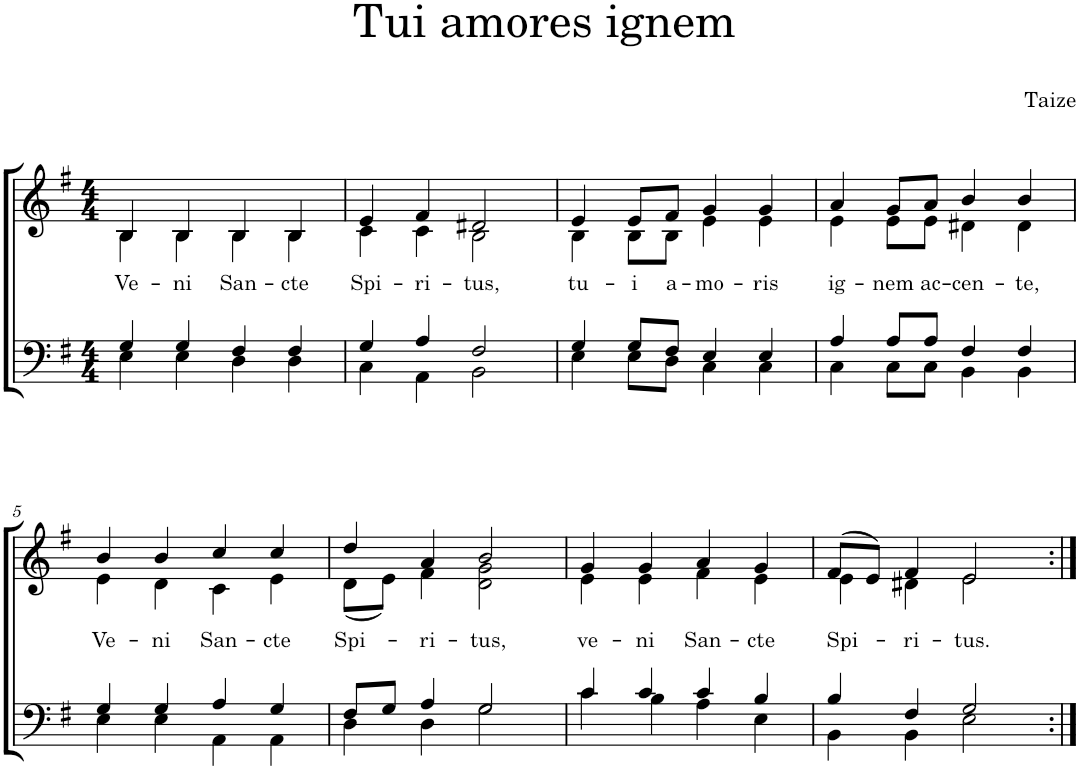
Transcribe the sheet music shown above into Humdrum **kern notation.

**kern	**kern	**text
*part2	*part1	*part1
*staff2	*staff1	*staff1
*I"Piano	*I"Piano	*
*I'Pno	*I'Pno	*
*clefF4	*clefG2	*
*k[f#]	*k[f#]	*
*M4/4	*M4/4	*
=1	=1	=1
*^	*	*
!	!	!	!LO:LY:b
*	*	*^	*
4G/	4E\	4B/	4B\	Ve-
!	!	!	!	!LO:LY:b
4G/	4E\	4B/	4B\	-ni
!	!	!	!	!LO:LY:b
4F#/	4D\	4B/	4B\	San-
!	!	!	!	!LO:LY:b
4F#/	4D\	4B/	4B\	-cte
=2	=2	=2	=2	=2
!	!	!	!	!LO:LY:b
4G/	4C\	4e/	4c\	Spi-
!	!	!	!	!LO:LY:b
4A/	4AA\	4f#/	4c\	-ri-
!	!	!	!	!LO:LY:b
2F#/	2BB\	2d#X/	2B\	-tus,
=3	=3	=3	=3	=3
!	!	!	!	!LO:LY:b
4G/	4E\	4e/	4B\	tu-
!	!	!	!	!LO:LY:b
8G/L	8E\L	8e/L	8B\L	-i
!	!	!	!	!LO:LY:b
8F#/J	8D\J	8f#/J	8B\J	a-
!	!	!	!	!LO:LY:b
4E/	4C\	4g/	4e\	-mo-
!	!	!	!	!LO:LY:b
4E/	4C\	4g/	4e\	-ris
=4	=4	=4	=4	=4
!	!	!	!	!LO:LY:b
4A/	4C\	4a/	4e\	ig-
!	!	!	!	!LO:LY:b
8A/L	8C\L	8g/L	8e\L	-nem
!	!	!	!	!LO:LY:b
8A/J	8C\J	8a/J	8e\J	ac-
!	!	!	!	!LO:LY:b
4F#/	4BB\	4b/	4d#X\	-cen-
!	!	!	!	!LO:LY:b
4F#/	4BB\	4b/	4d#\	-te,
!!LO:LB:g=z	!!
=5	=5	=5	=5	=5
!	!	!	!	!LO:LY:b
4G/	4E\	4b/	4e\	Ve-
!	!	!	!	!LO:LY:b
4G/	4E\	4b/	4d\	-ni
!	!	!	!	!LO:LY:b
4A/	4AA\	4cc/	4c\	San-
!	!	!	!	!LO:LY:b
4G/	4AA\	4cc/	4e\	-cte
=6	=6	=6	=6	=6
!	!	!	!	!LO:LY:b
8F#/L	4D\	4dd/	(8d\L	Spi-
8G/J	.	.	8e\J)	.
!	!	!	!	!LO:LY:b
4A/	4D\	4a/	4f#\	-ri-
!	!	!	!	!LO:LY:b
2G/	2G\	2b/	2d\ 2g\	-tus,
=7	=7	=7	=7	=7
!	!	!	!	!LO:LY:b
4c/	4c\	4g/	4e\	ve-
!	!	!	!	!LO:LY:b
4c/	4B\	4g/	4e\	-ni
!	!	!	!	!LO:LY:b
4c/	4A\	4a/	4f#\	San-
!	!	!	!	!LO:LY:b
4B/	4E\	4g/	4e\	-cte
=8	=8	=8	=8	=8
!	!	!	!	!LO:LY:b
4B/	4BB\	(8f#/L	4e\	Spi-
.	.	8e/J)	.	.
!	!	!	!	!LO:LY:b
4F#/	4BB\	4f#/	4d#X\	-ri-
!	!	!	!	!LO:LY:b
2G/	2E\	2e/	2e\	-tus.
*v	*v	*	*	*
*	*v	*v	*
=:|!	=:|!	=:|!
*-	*-	*-
